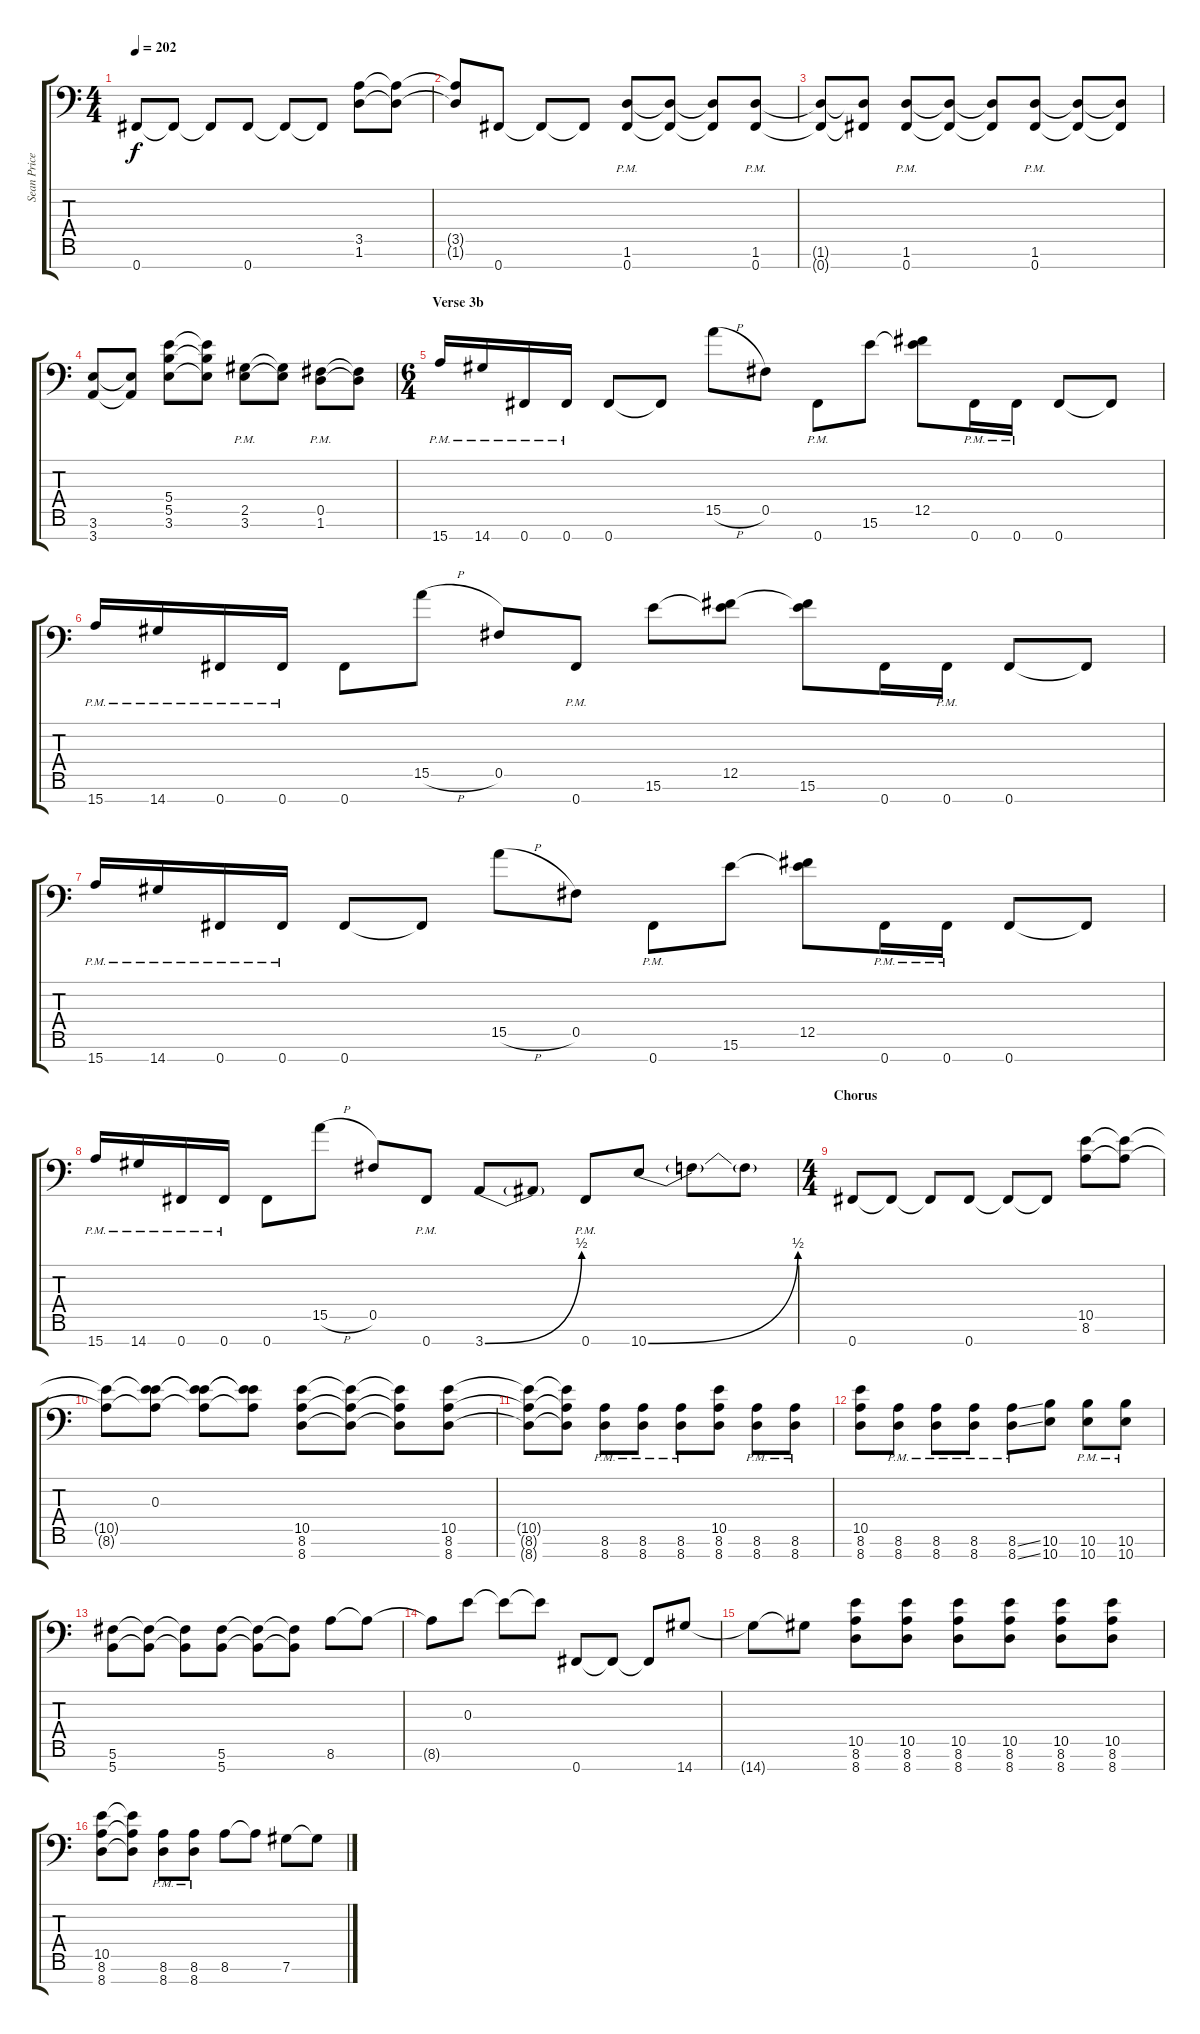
\track ("Sean Price" "Sean Price") {instrument distortionguitar}
\staff {score tabs}
\tuning (Db4 Ab3 E3 B2 Gb2 Db2 Gb1) {hide}
\ts (4 4)
\tempo 202
\clef f4
\ks c
0.7.8{dy f} 0.7{t}.8 0.7{t}.8 0.7.8 0.7{t}.8 0.7{t}.8 (3.5 1.6).8 (3.5{t} 1.6{t}).8 |
(3.5{t} 1.6{t}).8 0.7.8 0.7{t}.8 0.7{t}.8 (1.6{pm} 0.7{pm}).8 (1.6{t} 0.7{t}).8 (1.6{t} 0.7{t}).8 (1.6{pm} 0.7{pm}).8 |
(1.6{t} 0.7{t}).8 (1.6{t} 0.7{t}).8 (1.6{pm} 0.7{pm}).8 (1.6{t} 0.7{t}).8 (1.6{t} 0.7{t}).8 (1.6{pm} 0.7{pm}).8 (1.6{t} 0.7{t}).8 (1.6{t} 0.7{t}).8 |
(3.6 3.7).8 (3.6{t} 3.7{t}).8 (5.4 5.5 3.6).8 (5.4{t} 5.5{t} 3.6{t}).8 (2.5{pm} 3.6{pm}).8 (2.5{t} 3.6{t}).8 (0.5{pm} 1.6{pm}).8 (0.5{t} 1.6{t}).8 |
\ts (6 4)
\section ("" "Verse 3b")
15.7{pm}.16 14.7{pm}.16 0.7{pm}.16 0.7{pm}.16 0.7.8 0.7{t}.8 15.5{h}.8 0.5.8 0.7{pm}.8 15.6.8 (12.5 15.6{t}).8 0.7{pm}.16 0.7{pm}.16 0.7.8 0.7{t}.8 |
15.7{pm}.16 14.7{pm}.16 0.7{pm}.16 0.7{pm}.16 0.7.8 15.5{h}.8 0.5.8 0.7{pm}.8 15.6.8 (12.5 15.6{t}).8 (12.5{t} 15.6).8 0.7.16 0.7{pm}.16 0.7.8 0.7{t}.8 |
15.7{pm}.16 14.7{pm}.16 0.7{pm}.16 0.7{pm}.16 0.7.8 0.7{t}.8 15.5{h}.8 0.5.8 0.7{pm}.8 15.6.8 (12.5 15.6{t}).8 0.7{pm}.16 0.7{pm}.16 0.7.8 0.7{t}.8 |
15.7{pm}.16 14.7{pm}.16 0.7{pm}.16 0.7{pm}.16 0.7.8 15.5{h}.8 0.5.8 0.7{pm}.8 3.7{be (bend 0 0 60 2)}.8 3.7{t}.8 0.7{pm}.8 10.7{be (bend 0 0 60 2)}.8 10.7{t}.8 10.7{t}.8 |
\ts (4 4)
\section ("" "Chorus")
0.7.8 0.7{t}.8 0.7{t}.8 0.7.8 0.7{t}.8 0.7{t}.8 (10.5 8.6).8 (10.5{t} 8.6{t}).8 |
(10.5{t} 8.6{t}).8 (0.3 10.5{t} 8.6{t}).8 (0.3{t} 10.5{t} 8.6{t}).8 (0.3{t} 10.5{t} 8.6{t}).8 (10.5 8.6 8.7).8 (10.5{t} 8.6{t} 8.7{t}).8 (10.5{t} 8.6{t} 8.7{t}).8 (10.5 8.6 8.7).8 |
(10.5{t} 8.6{t} 8.7{t}).8 (10.5{t} 8.6{t} 8.7{t}).8 (8.6{pm} 8.7{pm}).8 (8.6{pm} 8.7{pm}).8 (8.6{pm} 8.7{pm}).8 (10.5 8.6 8.7).8 (8.6{pm} 8.7{pm}).8 (8.6{pm} 8.7{pm}).8 |
(10.5 8.6 8.7).8 (8.6{pm} 8.7{pm}).8 (8.6{pm} 8.7{pm}).8 (8.6{pm} 8.7{pm}).8 (8.6{ss} 8.7{ss pm}).8 (10.6 10.7).8 (10.6{pm} 10.7{pm}).8 (10.6{pm} 10.7{pm}).8 |
(5.6 5.7).8 (5.6{t} 5.7{t}).8 (5.6{t} 5.7{t}).8 (5.6 5.7).8 (5.6{t} 5.7{t}).8 (5.6{t} 5.7{t}).8 8.6.8 8.6{t}.8 |
8.6{t}.8 0.3.8 0.3{t}.8 0.3{t}.8 0.7.8 0.7{t}.8 0.7{t}.8 14.7.8 |
14.7{t}.8 14.7{t}.8 (10.5 8.6 8.7).8 (10.5 8.6 8.7).8 (10.5 8.6 8.7).8 (10.5 8.6 8.7).8 (10.5 8.6 8.7).8 (10.5 8.6 8.7).8 |
(10.5 8.6 8.7).8 (10.5{t} 8.6{t} 8.7{t}).8 (8.6{pm} 8.7{pm}).8 (8.6{pm} 8.7{pm}).8 8.6.8 8.6{t}.8 7.6.8 7.6{t}.8
